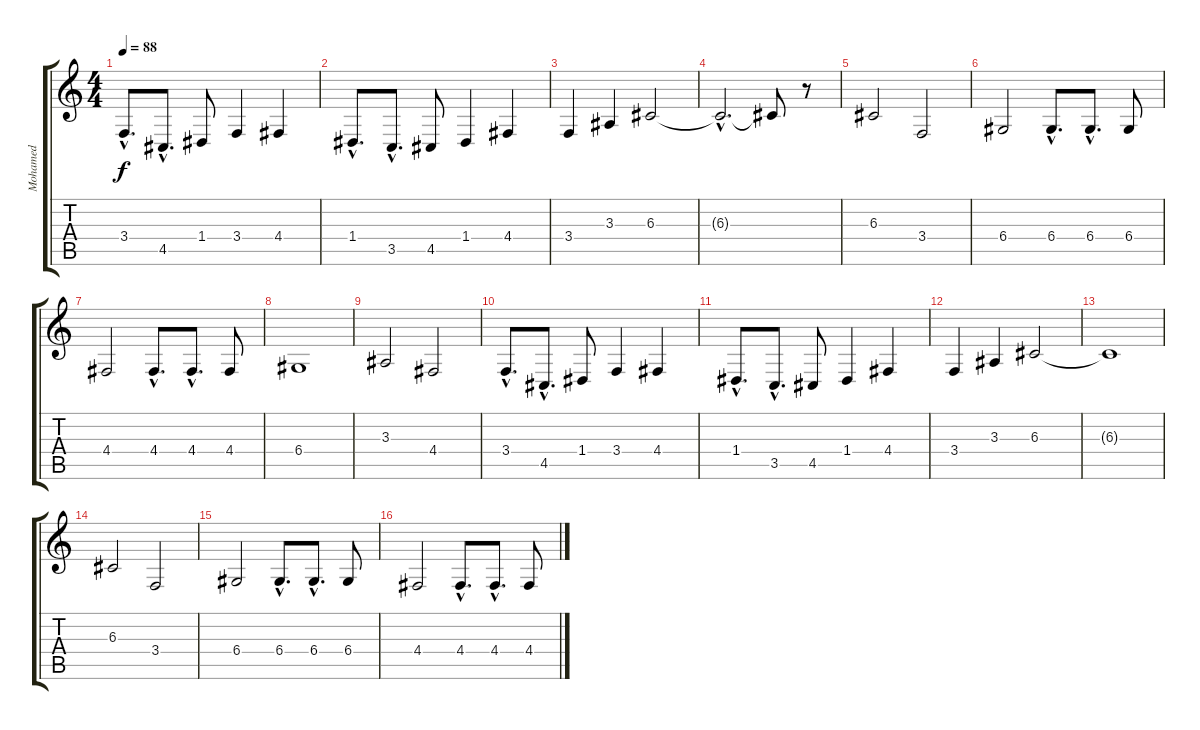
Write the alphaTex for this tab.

\track ("Mohamed" "Mohamed") {instrument viola}
\staff {score tabs}
\tuning (E4 B3 G3 D3 A2 E2) {hide}
\ts (4 4)
\tempo 88
\clef g2
\ks c
3.4{hac}.8{d dy f} 4.5{hac}.8{d} 1.4.8 3.4.4 4.4.4 |
1.4{hac}.8{d} 3.5{hac}.8{d} 4.5.8 1.4.4 4.4.4 |
3.4.4 3.3.4 6.3.2 |
6.3{hac t}.2{d} 6.3{t}.8 r.8 |
6.3.2 3.4.2 |
6.4.2 6.4{hac}.8{d} 6.4{hac}.8{d} 6.4.8 |
4.4.2 4.4{hac}.8{d} 4.4{hac}.8{d} 4.4.8 |
6.4.1 |
3.3.2 4.4.2 |
3.4{hac}.8{d} 4.5{hac}.8{d} 1.4.8 3.4.4 4.4.4 |
1.4{hac}.8{d} 3.5{hac}.8{d} 4.5.8 1.4.4 4.4.4 |
3.4.4 3.3.4 6.3.2 |
6.3{t}.1 |
6.3.2 3.4.2 |
6.4.2 6.4{hac}.8{d} 6.4{hac}.8{d} 6.4.8 |
4.4.2 4.4{hac}.8{d} 4.4{hac}.8{d} 4.4.8
